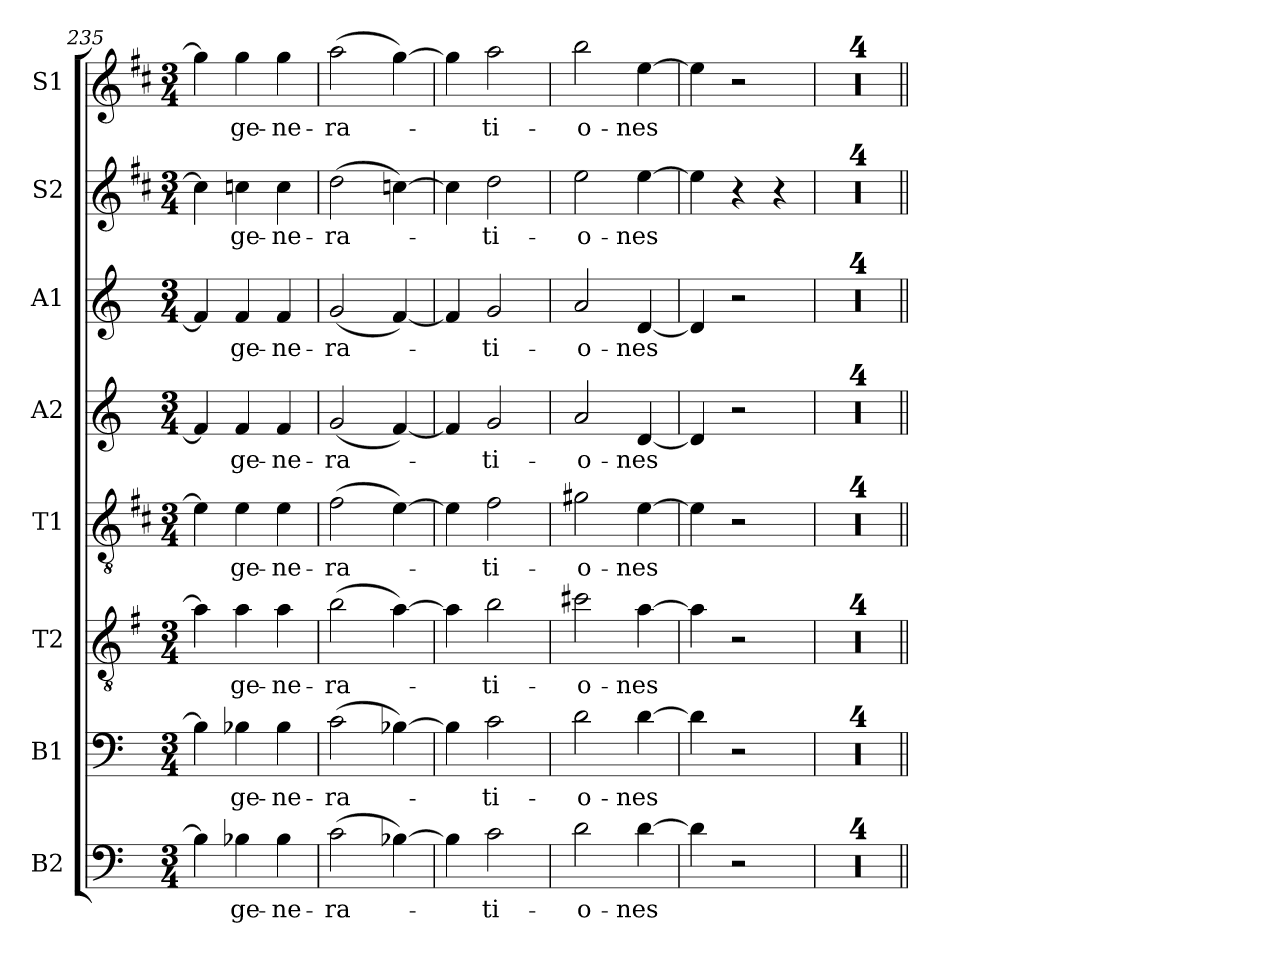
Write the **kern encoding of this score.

**kern	**text	**kern	**text	**kern	**text	**kern	**text	**kern	**text	**kern	**text	**kern	**text	**kern	**text
*part8	*part8	*part7	*part7	*part6	*part6	*part5	*part5	*part4	*part4	*part3	*part3	*part2	*part2	*part1	*part1
*staff8	*staff8	*staff7	*staff7	*staff6	*staff6	*staff5	*staff5	*staff4	*staff4	*staff3	*staff3	*staff2	*staff2	*staff1	*staff1
*I"B2	*	*I"B1	*	*I"T2	*	*I"T1	*	*I"A2	*	*I"A1	*	*I"S2	*	*I"S1	*
*I'B2	*	*I'B1	*	*I'T2	*	*I'T1	*	*I'A2	*	*I'A1	*	*	*	*I'S	*
*clefF4	*	*clefF4	*	*clefGv2	*	*clefGv2	*	*clefG2	*	*clefG2	*	*clefG2	*	*clefG2	*
*	*	*	*	*ITrd4c7	*	*ITrd1c2	*	*	*	*	*	*ITrd1c2	*	*ITrd1c2	*
*k[]	*	*k[]	*	*k[]	*	*k[]	*	*k[]	*	*k[]	*	*k[]	*	*k[]	*
*M3/4	*	*M3/4	*	*M3/4	*	*M3/4	*	*M3/4	*	*M3/4	*	*M3/4	*	*M3/4	*
=235	=235	=235	=235	=235	=235	=235	=235	=235	=235	=235	=235	=235	=235	=235	=235
4B-\]	.	4B-\]	.	4d\]	.	4d\]	.	4f/]	.	4f/]	.	4b-\]	.	4ff\]	.
4B-X\	ge-	4B-X\	ge-	4d\	ge-	4d\	ge-	4f/	ge-	4f/	ge-	4b-X\	ge-	4ff\	ge-
4B-\	-ne-	4B-\	-ne-	4d\	-ne-	4d\	-ne-	4f/	-ne-	4f/	-ne-	4b-\	-ne-	4ff\	-ne-
!!LO:PB:g=z
=236	=236	=236	=236	=236	=236	=236	=236	=236	=236	=236	=236	=236	=236	=236	=236
(>2c\	-ra-	(>2c\	-ra-	(>2e\	-ra-	(>2e\	-ra-	(2g/	-ra-	(2g/	-ra-	(>2cc\	-ra-	(2gg\	-ra-
[4B-X\)	.	[4B-X\)	.	[4d\)	.	[4d\)	.	[4f/)	.	[4f/)	.	[4b-X\)	.	[4ff\)	.
=237	=237	=237	=237	=237	=237	=237	=237	=237	=237	=237	=237	=237	=237	=237	=237
4B-\]	.	4B-\]	.	4d\]	.	4d\]	.	4f/]	.	4f/]	.	4b-\]	.	4ff\]	.
2c\	-ti-	2c\	-ti-	2e\	-ti-	2e\	-ti-	2g/	-ti-	2g/	-ti-	2cc\	-ti-	2gg\	-ti-
=238	=238	=238	=238	=238	=238	=238	=238	=238	=238	=238	=238	=238	=238	=238	=238
2d\	-o-	2d\	-o-	2f#X\	-o-	2f#X\	-o-	2a/	-o-	2a/	-o-	2dd\	-o-	2aa\	-o-
[4d\	-nes	[4d\	-nes	[4d\	-nes	[4d\	-nes	[4d/	-nes	[4d/	-nes	[4dd\	-nes	[4dd\	-nes
=239	=239	=239	=239	=239	=239	=239	=239	=239	=239	=239	=239	=239	=239	=239	=239
4d\]	.	4d\]	.	4d\]	.	4d\]	.	4d/]	.	4d/]	.	4dd\]	.	4dd\]	.
2r	.	2r	.	2r	.	2r	.	2r	.	2r	.	4r	.	2r	.
.	.	.	.	.	.	.	.	.	.	.	.	4r	.	.	.
=240	=240	=240	=240	=240	=240	=240	=240	=240	=240	=240	=240	=240	=240	=240	=240
2.r	.	2.r	.	2.r	.	2.r	.	2.r	.	2.r	.	2.r	.	2.r	.
=241	=241	=241	=241	=241	=241	=241	=241	=241	=241	=241	=241	=241	=241	=241	=241
2.r	.	2.r	.	2.r	.	2.r	.	2.r	.	2.r	.	2.r	.	2.r	.
=242	=242	=242	=242	=242	=242	=242	=242	=242	=242	=242	=242	=242	=242	=242	=242
2.r	.	2.r	.	2.r	.	2.r	.	2.r	.	2.r	.	2.r	.	2.r	.
=243	=243	=243	=243	=243	=243	=243	=243	=243	=243	=243	=243	=243	=243	=243	=243
2.r	.	2.r	.	2.r	.	2.r	.	2.r	.	2.r	.	2.r	.	2.r	.
=||	=||	=||	=||	=||	=||	=||	=||	=||	=||	=||	=||	=||	=||	=||	=||
*-	*-	*-	*-	*-	*-	*-	*-	*-	*-	*-	*-	*-	*-	*-	*-
